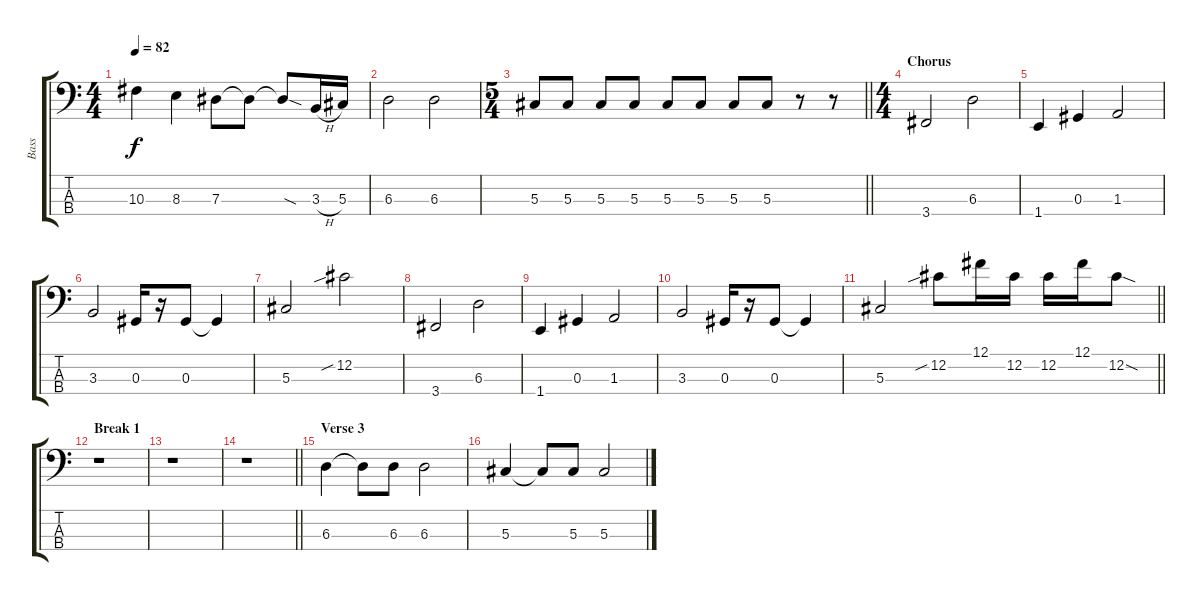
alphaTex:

\track ("Bass" "Bass") {instrument electricbassfinger}
\staff {score tabs}
\tuning (Gb2 Db2 Ab1 Eb1) {hide}
\ts (4 4)
\tempo 82
\clef f4
\ks c
10.3.4{dy f} 8.3.4 7.3.8 7.3{t}.8 7.3{sod t}.8 3.3{h}.16 5.3.16 |
6.3.2 6.3.2 |
\ts (5 4)
\barLineRight lightlight
5.3.8 5.3.8 5.3.8 5.3.8 5.3.8 5.3.8 5.3.8 5.3.8 r.8 r.8 |
\ts (4 4)
\section ("" "Chorus")
3.4.2 6.3.2 |
1.4.4 0.3.4 1.3.2 |
3.3.2 0.3.16 r.16 0.3.8 0.3{t}.4 |
5.3.2 12.2{sib}.2 |
3.4.2 6.3.2 |
1.4.4 0.3.4 1.3.2 |
3.3.2 0.3.16 r.16 0.3.8 0.3{t}.4 |
\barLineRight lightlight
5.3.2 12.2{sib}.8 12.1.16 12.2.16 12.2.16 12.1.16 12.2{sod}.8 |
\section ("" "Break 1")
r.1 |
r.1 |
\barLineRight lightlight
r.1 |
\section ("" "Verse 3")
6.3.4 6.3{t}.8 6.3.8 6.3.2 |
5.3.4 5.3{t}.8 5.3.8 5.3.2
